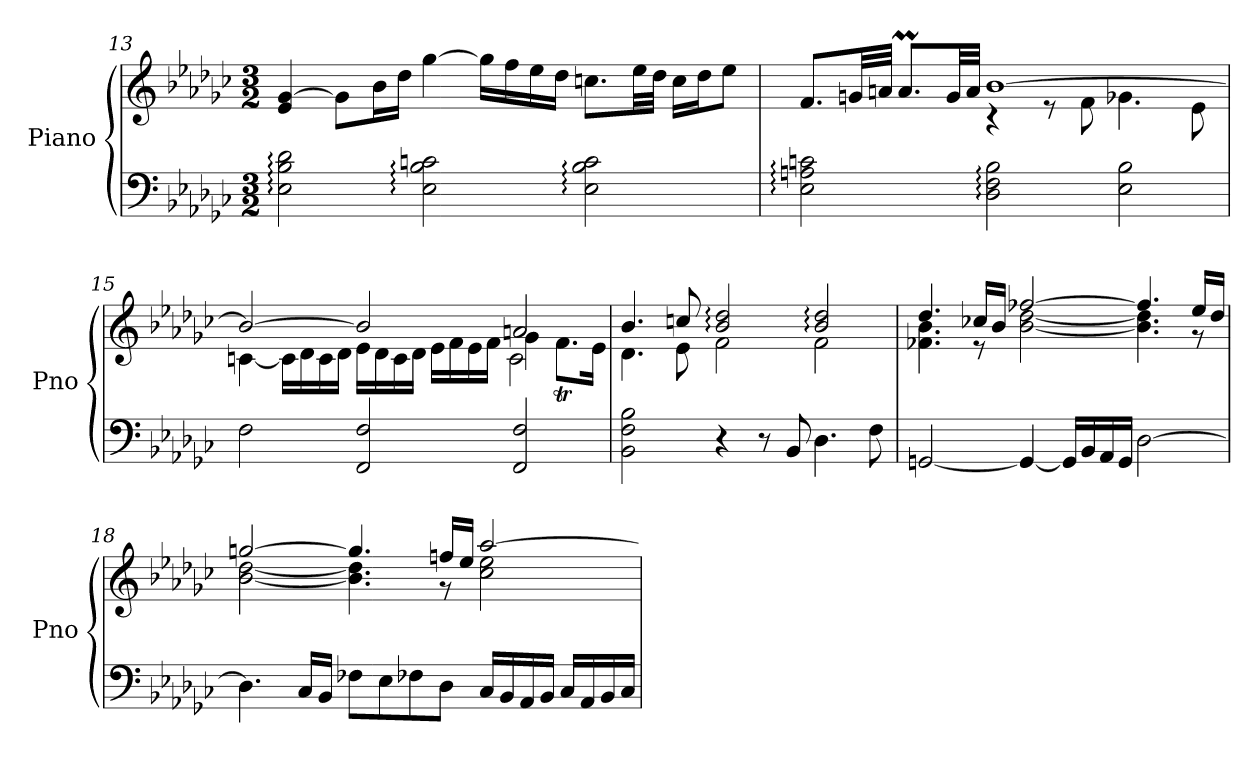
**kern	**kern
*part1	*part1
*staff2	*staff1
*I"Piano	*
*I'Pno	*
*clefF4	*clefG2
*k[b-e-a-d-g-c-]	*k[b-e-a-d-g-c-]
*M3/2	*M3/2
=13	=13
2E-\: 2B-\: 2d-\:	4e-/ [4g-/
.	8g-\L]
.	16b-\L
.	16dd-\JJ
2E-\: 2B-\: 2cn\:	[4gg-\
.	16gg-\LL]
.	16ff\
.	16ee-\
.	16dd-\JJ
2E-\: 2B-\: 2c\:	8.ccn\L
.	32ee-\LL
.	32dd-\JJJ
.	16cc\LL
.	16dd-\J
.	8ee-\J
=14	=14
*	*^
2E-\: 2An\: 2cn\:	8.f/L	2ryy
.	32gn/LL	.
.	32an/JJJ	.
.	8.am/L	.
.	32g/LL	.
.	32a/JJJ	.
2D-\: 2F\: 2B-\:	[1b-	4r
.	.	8r
.	.	8f\
2E-\ 2B-\	.	4.g-X\
.	.	8e-\
=15	=15	=15
*	*	*^
2F\	2b-/_	[4cn\	2ryy
.	.	16c\LL]	.
.	.	16d-\	.
.	.	16c\	.
.	.	16d-\JJ	.
2FF/ 2F/	2b-/]	16e-\LL	2ryy
.	.	16d-\	.
.	.	16c\	.
.	.	16d-\JJ	.
.	.	16e-\LL	.
.	.	16f\	.
.	.	16e-\	.
.	.	16f\JJ	.
2FF/ 2F/	2an/	4g-\	2c\
.	.	8.ft\L	.
.	.	16e-\Jk	.
*	*	*v	*v
=16	=16	=16
2BB-\ 2F\ 2B-\	4.b-/	4.d-\
.	8ccn/	8e-\
4r	2b-/: 2dd-/:	2f\
8r	.	.
8BB-/	.	.
4.D-\	2b-/: 2dd-/:	2f\
8F\	.	.
=17	=17	=17
[2GGn/	4.dd-/	4.f-X\ 4.b-\
.	16cc-X/LL	8r
.	16b-/JJ	.
4GG/_	[2ff-X:/	[2b-\ [2dd-\
16GG/LL]	.	.
16BB-/	.	.
16AA-/	.	.
16GG/JJ	.	.
[2D-\	4.ff-/]	4.b-\] 4.dd-\]
.	16ee-/LL	8r
.	16dd-/JJ	.
=18	=18	=18
4.D-\]	[2ggn/	[2b-\ [2dd-\
16C-/LL	.	.
16BB-/JJ	.	.
8F-X\L	4.gg/]	4.b-\] 4.dd-\]
8E-\	.	.
8F-X\	.	.
8D-\J	16ffn/LL	8r
.	16ee-/JJ	.
16C-/LL	[2aa-/	2cc-\ 2ee-\
16BB-/	.	.
16AA-/	.	.
16BB-/JJ	.	.
16C-/LL	.	.
16AA-/	.	.
16BB-/	.	.
16C-/JJ	.	.
*	*v	*v
=	=
*-	*-
